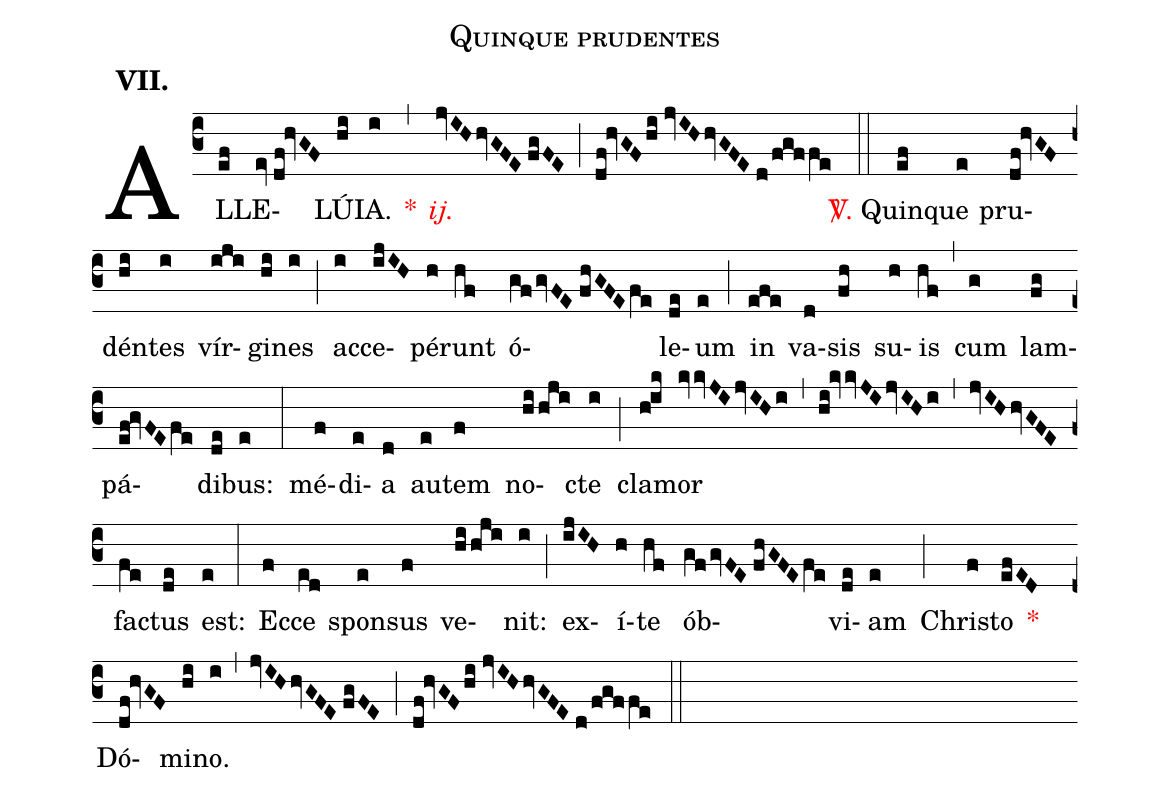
name:Quinque prudentes;
mode:VII.;
office-part:Alleluia;
%%
(c3) AL(ef)LE(ev//df!hvGF)LÚ(hi)IA.(i) <v>\red{*}</v>(,) <v>\redit{ij.}</v>(jvIH/hvGFE//fgFE) (;) (df!hvGF/hi//jvIH/hvGFE//d/fgffe) (::) <v>\red{\Vbar.}</v> Quin(ef)que(e) pru(df!hvGF)dén(hi)tes(i) vír(iji)gi(hi)nes(i) (;) ac(i)ce(ijIH)pé(h)runt(hf) ó(gf/gvFE//fhGFE/fe)le(de)um(e) (;) in(efe) va(d)sis(fh) su(h)is(hf) (,) cum(g) lam(fg)pá(ef!gvFE/fe)di(de)bus:(e) (:) mé(f)di(e)a(d) au(e)tem(f) no(hi/hji)cte(i) (;) cla(h!ik)mor(kvvJI/jvIHi) (,) (hi!kvvJI/jvIHi) (,) (jvIH/hvGFE) fac(fe)tus(de) est:(e) (:) Ec(f)ce(ed) spon(e)sus(f) ve(hi/hji)nit:(i) (;) ex(ijIH)í(h)te(hf) ób(gf/gvFE//fhGFE/fe)vi(de)am(e) (;) Chri(f)sto(efED) <v>\red{*}</v>() Dó(df!hvGF)mi(hi)no.(i) (,) (jvIH/hvGFE//fgFE) (;) (df!hvGF/hi//jvIH/hvGFE//d/fgffe) (::)
